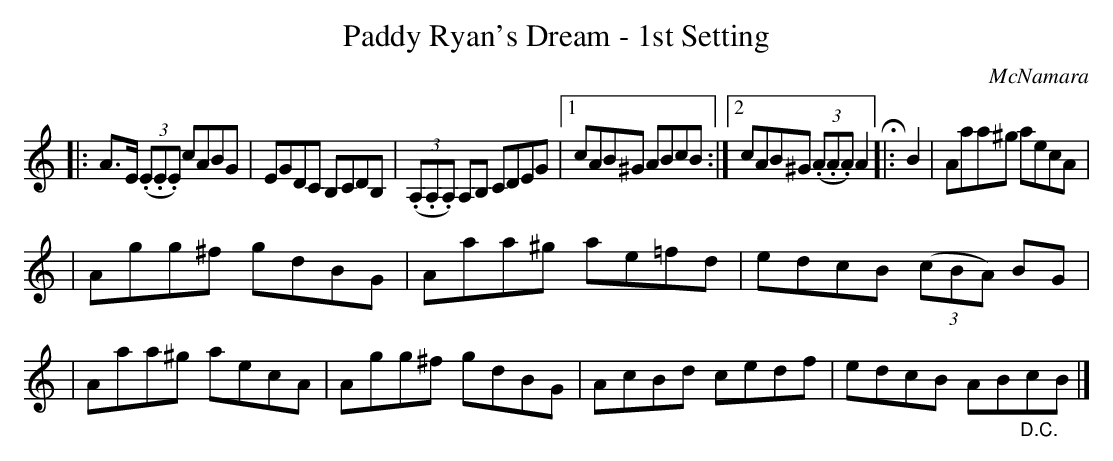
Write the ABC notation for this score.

X:1
T: Paddy Ryan's Dream - 1st Setting
M: C |
L: 1/8
O: McNamara
K: Am
|: A>E (3(.E.E.E) cABG | EGDC B,CDB, | (3(.A,.A,.A,) A,B, CDEG \
|[1 cAB^G ABcB :|[2 cAB^G (3(.A.A.A) A2 H|: B2 | Aaa^g aecA |
| Agg^f gdBG | Aaa^g ae=fd | edcB (3(cBA) BG |\
| Aaa^g aecA | Agg^f gdBG | AcBd cedf | edcB AB"_D.C."cB |]
